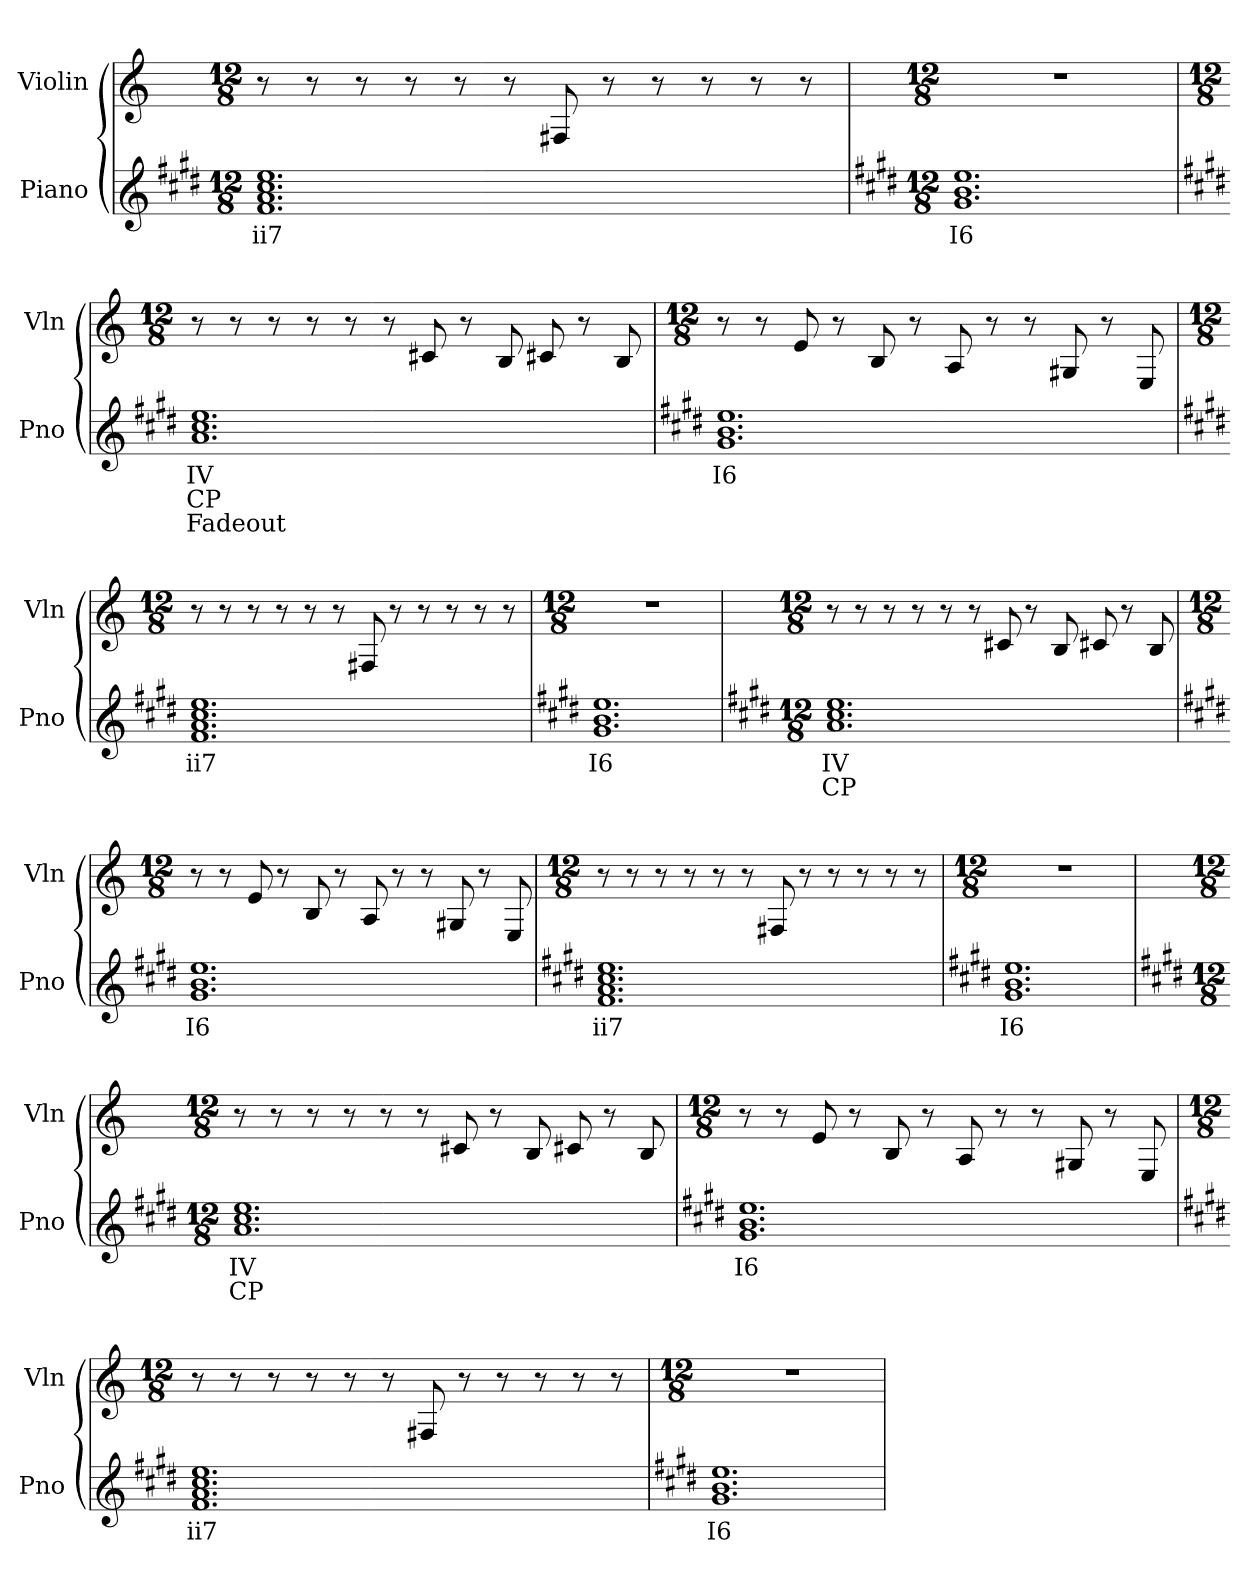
**kern	**text	**text	**text	**kern
*part2	*part2	*part2	*part2	*part1
*staff2	*staff2	*staff2	*staff2	*staff1
*I"Piano	*	*	*	*I"Violin
*I'Pno	*	*	*	*I'Vln
*k[f#c#g#d#]	*	*	*	*
*E:	*	*	*	*
*M12/8	*	*	*	*M12/8
=	=	=	=	=
1.f# 1.a 1.cc# 1.ee	ii7	.	.	8r
.	.	.	.	8r
.	.	.	.	8r
.	.	.	.	8r
.	.	.	.	8r
.	.	.	.	8r
.	.	.	.	8F#X
.	.	.	.	8r
.	.	.	.	8r
.	.	.	.	8r
.	.	.	.	8r
.	.	.	.	8r
=	=	=	=	=
*k[f#c#g#d#]	*	*	*	*
*E:	*	*	*	*
*M12/8	*	*	*	*M12/8
1.g# 1.b 1.ee	I6	.	.	1.r
=	=	=	=	=
*k[f#c#g#d#]	*	*	*	*
*E:	*	*	*	*
*	*	*	*	*M12/8
1.a 1.cc# 1.ee	IV	CP	Fadeout	8r
.	.	.	.	8r
.	.	.	.	8r
.	.	.	.	8r
.	.	.	.	8r
.	.	.	.	8r
.	.	.	.	8c#X
.	.	.	.	8r
.	.	.	.	8B
.	.	.	.	8c#X
.	.	.	.	8r
.	.	.	.	8B
=	=	=	=	=
*k[f#c#g#d#]	*	*	*	*
*E:	*	*	*	*
*	*	*	*	*M12/8
1.g# 1.b 1.ee	I6	.	.	8r
.	.	.	.	8r
.	.	.	.	8e
.	.	.	.	8r
.	.	.	.	8B
.	.	.	.	8r
.	.	.	.	8A
.	.	.	.	8r
.	.	.	.	8r
.	.	.	.	8G#X
.	.	.	.	8r
.	.	.	.	8E
=	=	=	=	=
*k[f#c#g#d#]	*	*	*	*
*E:	*	*	*	*
*	*	*	*	*M12/8
1.f# 1.a 1.cc# 1.ee	ii7	.	.	8r
.	.	.	.	8r
.	.	.	.	8r
.	.	.	.	8r
.	.	.	.	8r
.	.	.	.	8r
.	.	.	.	8F#X
.	.	.	.	8r
.	.	.	.	8r
.	.	.	.	8r
.	.	.	.	8r
.	.	.	.	8r
=	=	=	=	=
*k[f#c#g#d#]	*	*	*	*
*E:	*	*	*	*
*	*	*	*	*M12/8
1.g# 1.b 1.ee	I6	.	.	1.r
=	=	=	=	=
*k[f#c#g#d#]	*	*	*	*
*E:	*	*	*	*
*M12/8	*	*	*	*M12/8
1.a 1.cc# 1.ee	IV	CP	.	8r
.	.	.	.	8r
.	.	.	.	8r
.	.	.	.	8r
.	.	.	.	8r
.	.	.	.	8r
.	.	.	.	8c#X
.	.	.	.	8r
.	.	.	.	8B
.	.	.	.	8c#X
.	.	.	.	8r
.	.	.	.	8B
=	=	=	=	=
*k[f#c#g#d#]	*	*	*	*
*E:	*	*	*	*
*	*	*	*	*M12/8
1.g# 1.b 1.ee	I6	.	.	8r
.	.	.	.	8r
.	.	.	.	8e
.	.	.	.	8r
.	.	.	.	8B
.	.	.	.	8r
.	.	.	.	8A
.	.	.	.	8r
.	.	.	.	8r
.	.	.	.	8G#X
.	.	.	.	8r
.	.	.	.	8E
=	=	=	=	=
*k[f#c#g#d#]	*	*	*	*
*E:	*	*	*	*
*	*	*	*	*M12/8
1.f# 1.a 1.cc# 1.ee	ii7	.	.	8r
.	.	.	.	8r
.	.	.	.	8r
.	.	.	.	8r
.	.	.	.	8r
.	.	.	.	8r
.	.	.	.	8F#X
.	.	.	.	8r
.	.	.	.	8r
.	.	.	.	8r
.	.	.	.	8r
.	.	.	.	8r
=	=	=	=	=
*k[f#c#g#d#]	*	*	*	*
*E:	*	*	*	*
*	*	*	*	*M12/8
1.g# 1.b 1.ee	I6	.	.	1.r
=	=	=	=	=
*k[f#c#g#d#]	*	*	*	*
*E:	*	*	*	*
*M12/8	*	*	*	*M12/8
1.a 1.cc# 1.ee	IV	CP	.	8r
.	.	.	.	8r
.	.	.	.	8r
.	.	.	.	8r
.	.	.	.	8r
.	.	.	.	8r
.	.	.	.	8c#X
.	.	.	.	8r
.	.	.	.	8B
.	.	.	.	8c#X
.	.	.	.	8r
.	.	.	.	8B
=	=	=	=	=
*k[f#c#g#d#]	*	*	*	*
*E:	*	*	*	*
*	*	*	*	*M12/8
1.g# 1.b 1.ee	I6	.	.	8r
.	.	.	.	8r
.	.	.	.	8e
.	.	.	.	8r
.	.	.	.	8B
.	.	.	.	8r
.	.	.	.	8A
.	.	.	.	8r
.	.	.	.	8r
.	.	.	.	8G#X
.	.	.	.	8r
.	.	.	.	8E
=	=	=	=	=
*k[f#c#g#d#]	*	*	*	*
*E:	*	*	*	*
*	*	*	*	*M12/8
1.f# 1.a 1.cc# 1.ee	ii7	.	.	8r
.	.	.	.	8r
.	.	.	.	8r
.	.	.	.	8r
.	.	.	.	8r
.	.	.	.	8r
.	.	.	.	8F#X
.	.	.	.	8r
.	.	.	.	8r
.	.	.	.	8r
.	.	.	.	8r
.	.	.	.	8r
=	=	=	=	=
*k[f#c#g#d#]	*	*	*	*
*E:	*	*	*	*
*	*	*	*	*M12/8
1.g# 1.b 1.ee	I6	.	.	1.r
=	=	=	=	=
*-	*-	*-	*-	*-
